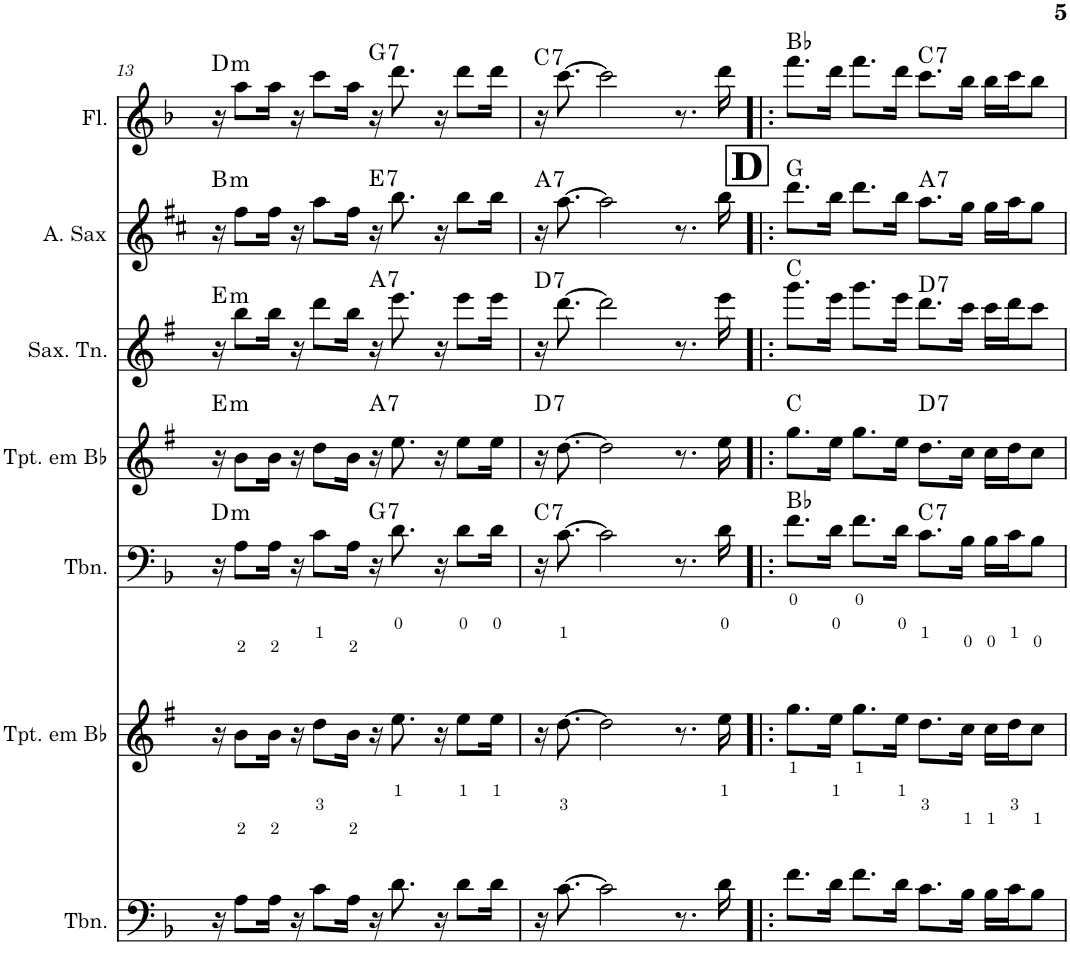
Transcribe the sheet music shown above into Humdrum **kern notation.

**kern	**kern	**kern	**harte	**kern	**harte	**kern	**harte	**kern	**harte	**kern	**harte
*part7	*part6	*part5	*part5	*part4	*part4	*part3	*part3	*part2	*part2	*part1	*part1
*staff7	*staff6	*staff5	*	*staff4	*	*staff3	*	*staff2	*	*staff1	*
*I"Trombone	*I"Trompete em Bb	*I"Trombone	*	*I"Trompete em Bb	*	*I"Saxofone Tenor	*	*I"Saxofone Alto	*	*I"Flauta Transversal	*
*I'Tbn.	*I'Tpt. em Bb	*I'Tbn.	*	*I'Tpt. em Bb	*	*I'Sax. Tn.	*	*	*	*I'Fl.	*
!!LO:PB:g=z
*clefF4	*clefG2	*clefF4	*	*clefG2	*	*clefG2	*	*clefG2	*	*clefG2	*
*	*Trd1c2	*	*	*Trd1c2	*	*Trd8c14	*	*Trd5c9	*	*	*
*k[b-]	*k[f#]	*k[b-]	*	*k[f#]	*	*k[f#]	*	*k[f#c#]	*	*k[b-]	*
*F:	*G:	*F:	*	*G:	*	*G:	*	*D:	*	*F:	*
*M4/4	*M4/4	*M4/4	*	*M4/4	*	*M4/4	*	*M4/4	*	*M4/4	*
=13	=13	=13	=13	=13	=13	=13	=13	=13	=13	=13	=13
!	!	!	!LO:H:kt=m	!	!LO:H:kt=m	!	!LO:H:kt=m	!	!LO:H:kt=m	!	!LO:H:kt=m
16r	16r	16r	D:min	16r	E:min	16r	E:min	16r	B:min	16r	D:min
8A\L	8b\L	8A\L	.	8b\L	.	8bb\L	.	8ff#\L	.	8aa\L	.
16A\Jk	16b\Jk	16A\Jk	.	16b\Jk	.	16bb\Jk	.	16ff#\Jk	.	16aa\Jk	.
16r	16r	16r	.	16r	.	16r	.	16r	.	16r	.
8c\L	8dd\L	8c\L	.	8dd\L	.	8ddd\L	.	8aa\L	.	8ccc\L	.
16A\Jk	16b\Jk	16A\Jk	.	16b\Jk	.	16bb\Jk	.	16ff#\Jk	.	16aa\Jk	.
!	!	!	!LO:H:kt=7	!	!LO:H:kt=7	!	!LO:H:kt=7	!	!LO:H:kt=7	!	!LO:H:kt=7
16r	16r	16r	G:7	16r	A:7	16r	A:7	16r	E:7	16r	G:7
8.d\	8.ee\	8.d\	.	8.ee\	.	8.eee\	.	8.bb\	.	8.ddd\	.
16r	16r	16r	.	16r	.	16r	.	16r	.	16r	.
8d\L	8ee\L	8d\L	.	8ee\L	.	8eee\L	.	8bb\L	.	8ddd\L	.
16d\Jk	16ee\Jk	16d\Jk	.	16ee\Jk	.	16eee\Jk	.	16bb\Jk	.	16ddd\Jk	.
=14	=14	=14	=14	=14	=14	=14	=14	=14	=14	=14	=14
!	!	!	!LO:H:kt=7	!	!LO:H:kt=7	!	!LO:H:kt=7	!	!LO:H:kt=7	!	!LO:H:kt=7
16r	16r	16r	C:7	16r	D:7	16r	D:7	16r	A:7	16r	C:7
[8.c\	[8.dd\	[8.c\	.	[8.dd\	.	[8.ddd\	.	[8.aa\	.	[8.ccc\	.
2c\]	2dd\]	2c\]	.	2dd\]	.	2ddd\]	.	2aa\]	.	2ccc\]	.
8.r	8.r	8.r	.	8.r	.	8.r	.	8.r	.	8.r	.
16d\	16ee\	16d\	.	16ee\	.	16eee\	.	16bb\	.	16ddd\	.
!!LO:REH:place=s1:b:B:cj:fs=18.5691:t=D
=15!|:	=15!|:	=15!|:	=15!|:	=15!|:	=15!|:	=15!|:	=15!|:	=15!|:	=15!|:	=15!|:	=15!|:
8.f\L	8.gg\L	8.f\L	Bb:maj	8.gg\L	C:maj	8.ggg\L	C:maj	8.ddd\L	G:maj	8.fff\L	Bb:maj
16d\Jk	16ee\Jk	16d\Jk	.	16ee\Jk	.	16eee\Jk	.	16bb\Jk	.	16ddd\Jk	.
8.f\L	8.gg\L	8.f\L	.	8.gg\L	.	8.ggg\L	.	8.ddd\L	.	8.fff\L	.
16d\Jk	16ee\Jk	16d\Jk	.	16ee\Jk	.	16eee\Jk	.	16bb\Jk	.	16ddd\Jk	.
!	!	!	!LO:H:kt=7	!	!LO:H:kt=7	!	!LO:H:kt=7	!	!LO:H:kt=7	!	!LO:H:kt=7
8.c\L	8.dd\L	8.c\L	C:7	8.dd\L	D:7	8.ddd\L	D:7	8.aa\L	A:7	8.ccc\L	C:7
16B-\Jk	16cc\Jk	16B-\Jk	.	16cc\Jk	.	16ccc\Jk	.	16gg\Jk	.	16bb-\Jk	.
16B-\LL	16cc\LL	16B-\LL	.	16cc\LL	.	16ccc\LL	.	16gg\LL	.	16bb-\LL	.
16c\J	16dd\J	16c\J	.	16dd\J	.	16ddd\J	.	16aa\J	.	16ccc\J	.
8B-\J	8cc\J	8B-\J	.	8cc\J	.	8ccc\J	.	8gg\J	.	8bb-\J	.
=	=	=	=	=	=	=	=	=	=	=	=
*-	*-	*-	*-	*-	*-	*-	*-	*-	*-	*-	*-
